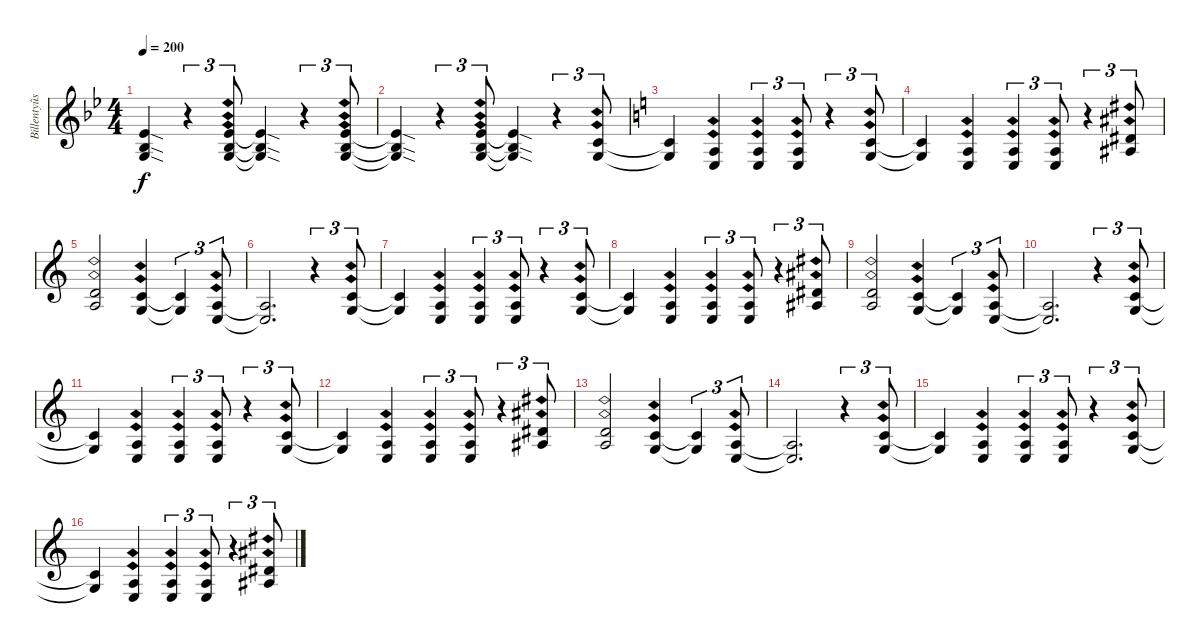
\track ("Billentyûs (Jon Lord)" "Billentyûs") {instrument percussiveorgan}
\staff {score}
\tuning (E4 B3 G3 D3 A2 E2 B1) {hide}
\ts (4 4)
\tempo 200
\clef g2
\ks bb
(4.2{sod t} 3.3{sod t} 5.4{sod t}).4{dy f} r.4{tu (3 2)} (4.2{ph 12} 3.3{ph 12} 5.4{ph 12}).8{tu (3 2)} (4.2{sod t} 3.3{sod t} 5.4{sod t}).4 r.4{tu (3 2)} (4.2{ph 12} 3.3{ph 12} 5.4{ph 12}).8{tu (3 2)} |
(4.2{sod t} 3.3{sod t} 5.4{sod t}).4 r.4{tu (3 2)} (4.2{ph 12} 3.3{ph 12} 5.4{ph 12}).8{tu (3 2)} (4.2{sod t} 3.3{sod t} 5.4{sod t}).4 r.4{tu (3 2)} (5.3{ph 12} 5.4{ph 12}).8{tu (3 2)} |
\ks c
(5.3{t} 5.4{t}).4 (2.3{ph 12} 2.4{ph 12}).4 (2.3{ph 12} 2.4{ph 12}).4{tu (3 2)} (2.3{ph 12} 2.4{ph 12}).8{tu (3 2)} r.4{tu (3 2)} (1.2{ph 12} 0.3{ph 12}).8{tu (3 2)} |
(1.2{t} 0.3{t}).4 (2.3{ph 12} 2.4{ph 12}).4 (2.3{ph 12} 2.4{ph 12}).4{tu (3 2)} (2.3{ph 12} 2.4{ph 12}).8{tu (3 2)} r.4{tu (3 2)} (4.2{ph 12} 3.3{ph 12}).8{tu (3 2)} |
(3.2{ph 12} 2.3{ph 12}).2 (1.2{ph 12} 0.3{ph 12}).4 (1.2{t} 0.3{t}).4{tu (3 2)} (2.3{ph 12} 2.4{ph 12}).8{tu (3 2)} |
(2.3{t} 2.4{t}).2{d} r.4{tu (3 2)} (5.3{ph 12} 5.4{ph 12}).8{tu (3 2)} |
(5.3{t} 5.4{t}).4 (2.3{ph 12} 2.4{ph 12}).4 (2.3{ph 12} 2.4{ph 12}).4{tu (3 2)} (2.3{ph 12} 2.4{ph 12}).8{tu (3 2)} r.4{tu (3 2)} (1.2{ph 12} 0.3{ph 12}).8{tu (3 2)} |
(1.2{t} 0.3{t}).4 (2.3{ph 12} 2.4{ph 12}).4 (2.3{ph 12} 2.4{ph 12}).4{tu (3 2)} (2.3{ph 12} 2.4{ph 12}).8{tu (3 2)} r.4{tu (3 2)} (4.2{ph 12} 3.3{ph 12}).8{tu (3 2)} |
(3.2{ph 12} 2.3{ph 12}).2 (1.2{ph 12} 0.3{ph 12}).4 (1.2{t} 0.3{t}).4{tu (3 2)} (2.3{ph 12} 2.4{ph 12}).8{tu (3 2)} |
(2.3{t} 2.4{t}).2{d} r.4{tu (3 2)} (5.3{ph 12} 5.4{ph 12}).8{tu (3 2)} |
(5.3{t} 5.4{t}).4 (2.3{ph 12} 2.4{ph 12}).4 (2.3{ph 12} 2.4{ph 12}).4{tu (3 2)} (2.3{ph 12} 2.4{ph 12}).8{tu (3 2)} r.4{tu (3 2)} (1.2{ph 12} 0.3{ph 12}).8{tu (3 2)} |
(1.2{t} 0.3{t}).4 (2.3{ph 12} 2.4{ph 12}).4 (2.3{ph 12} 2.4{ph 12}).4{tu (3 2)} (2.3{ph 12} 2.4{ph 12}).8{tu (3 2)} r.4{tu (3 2)} (4.2{ph 12} 3.3{ph 12}).8{tu (3 2)} |
(3.2{ph 12} 2.3{ph 12}).2 (1.2{ph 12} 0.3{ph 12}).4 (1.2{t} 0.3{t}).4{tu (3 2)} (2.3{ph 12} 2.4{ph 12}).8{tu (3 2)} |
(2.3{t} 2.4{t}).2{d} r.4{tu (3 2)} (5.3{ph 12} 5.4{ph 12}).8{tu (3 2)} |
(5.3{t} 5.4{t}).4 (2.3{ph 12} 2.4{ph 12}).4 (2.3{ph 12} 2.4{ph 12}).4{tu (3 2)} (2.3{ph 12} 2.4{ph 12}).8{tu (3 2)} r.4{tu (3 2)} (1.2{ph 12} 0.3{ph 12}).8{tu (3 2)} |
(1.2{t} 0.3{t}).4 (2.3{ph 12} 2.4{ph 12}).4 (2.3{ph 12} 2.4{ph 12}).4{tu (3 2)} (2.3{ph 12} 2.4{ph 12}).8{tu (3 2)} r.4{tu (3 2)} (4.2{ph 12} 3.3{ph 12}).8{tu (3 2)}
